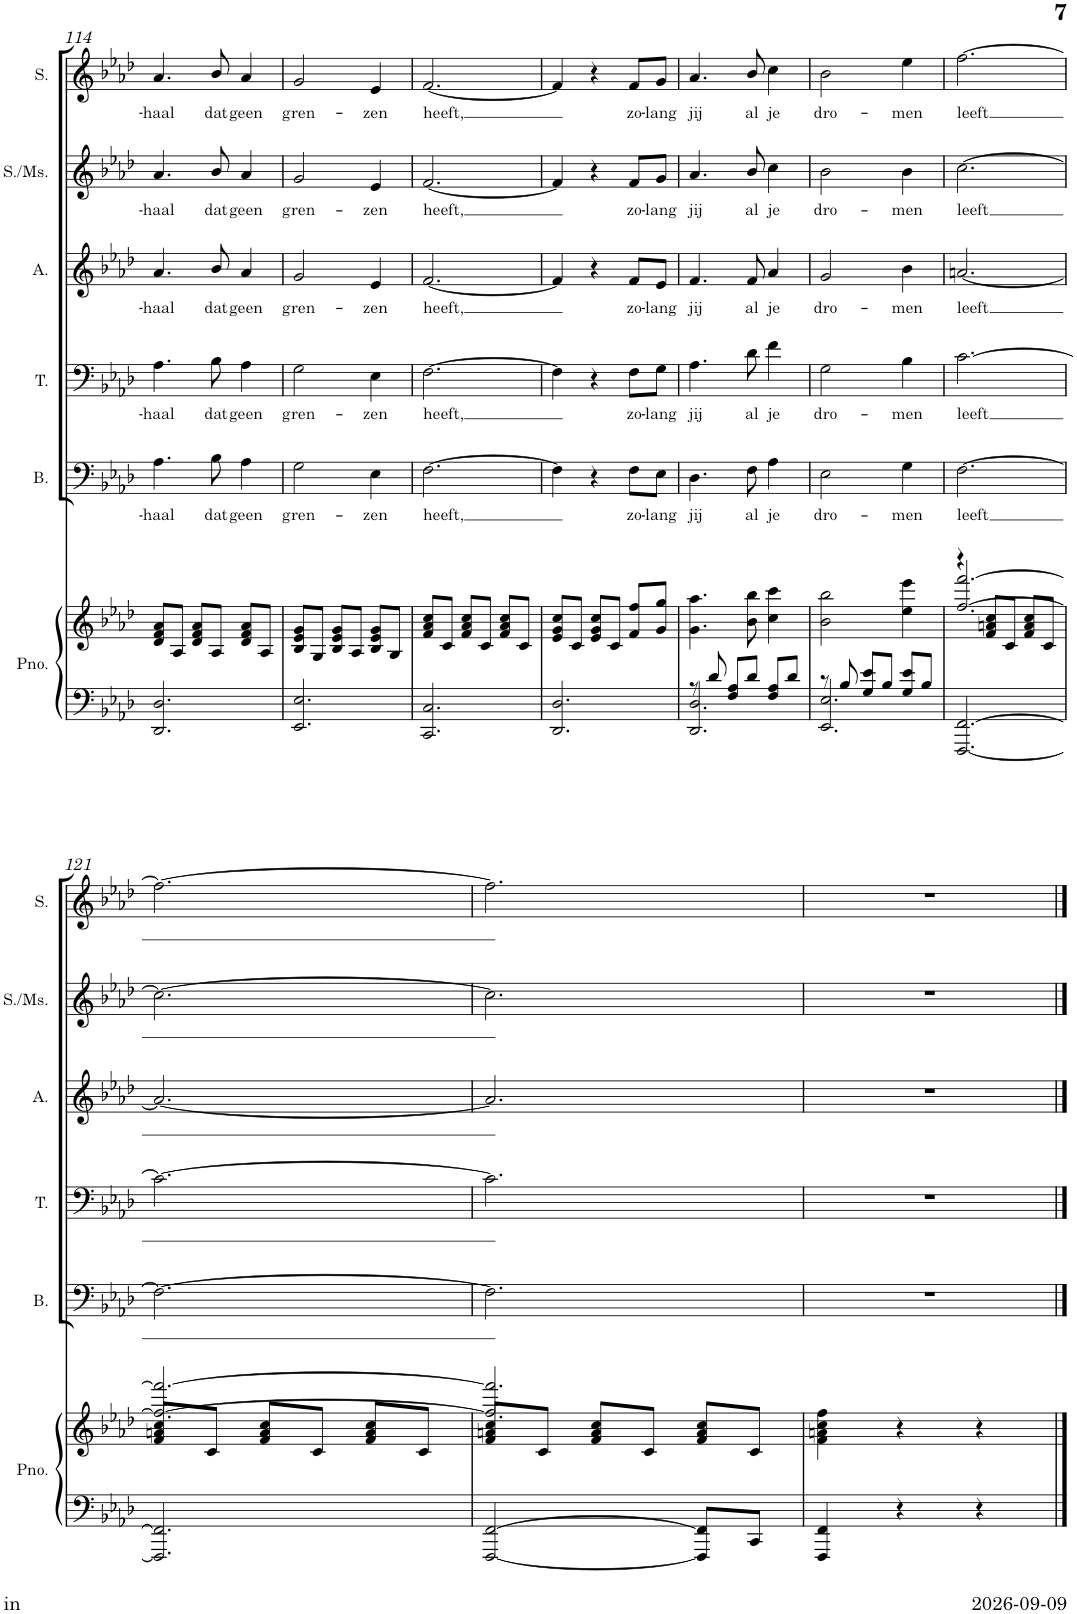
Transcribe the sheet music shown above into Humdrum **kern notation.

**kern	**kern	**kern	**text	**kern	**text	**kern	**text	**kern	**text	**kern	**text	**kern
*part7	*part7	*part6	*part6	*part5	*part5	*part4	*part4	*part3	*part3	*part2	*part2	*part1
*staff8	*staff7	*staff6	*staff6	*staff5	*staff5	*staff4	*staff4	*staff3	*staff3	*staff2	*staff2	*staff1
*I"Piano	*	*I"Bas	*	*I"Tenor	*	*I"Alt	*	*I"Sopraan/Mezzo	*	*I"Sopraan	*	*I"Solist/Koor
*I'Pno.	*	*I'B.	*	*I'T.	*	*I'A.	*	*	*	*I'S.	*	*I'So/K
!!LO:PB:g=z
*clefF4	*clefG2	*clefF4	*	*clefF4	*	*clefG2	*	*clefG2	*	*clefG2	*	*clefG2
*	*	*Trd8c14	*	*Trd5c9	*	*Trd5c9	*	*Trd5c9	*	*Trd5c9	*	*Trd5c9
*k[b-e-a-d-]	*k[b-e-a-d-]	*k[b-e-a-d-]	*	*k[b-e-a-d-]	*	*k[b-e-a-d-]	*	*k[b-e-a-d-]	*	*k[b-e-a-d-]	*	*k[b-e-a-d-]
*M3/4	*M3/4	*M3/4	*	*M3/4	*	*M3/4	*	*M3/4	*	*M3/4	*	*M3/4
=114	=114	=114	=114	=114	=114	=114	=114	=114	=114	=114	=114	=114
!	!	!	!LO:LY:b	!	!LO:LY:b	!	!LO:LY:b	!	!LO:LY:b	!	!LO:LY:b	!
2.DD-/ 2.D-/	8d-/ 8f/ 8a-/L	4.A-\	-haal	4.A-\	-haal	4.a-/	-haal	4.a-/	-haal	4.a-/	-haal	2.r
.	8A-/J	.	.	.	.	.	.	.	.	.	.	.
.	8d-/ 8f/ 8a-/L	.	.	.	.	.	.	.	.	.	.	.
!	!	!	!LO:LY:b	!	!LO:LY:b	!	!LO:LY:b	!	!LO:LY:b	!	!LO:LY:b	!
.	8A-/J	8B-\	dat	8B-\	dat	8b-/	dat	8b-/	dat	8b-/	dat	.
!	!	!	!LO:LY:b	!	!LO:LY:b	!	!LO:LY:b	!	!LO:LY:b	!	!LO:LY:b	!
.	8d-/ 8f/ 8a-/L	4A-\	geen	4A-\	geen	4a-/	geen	4a-/	geen	4a-/	geen	.
.	8A-/J	.	.	.	.	.	.	.	.	.	.	.
=115	=115	=115	=115	=115	=115	=115	=115	=115	=115	=115	=115	=115
!	!	!	!LO:LY:b	!	!LO:LY:b	!	!LO:LY:b	!	!LO:LY:b	!	!LO:LY:b	!
2.EE-/ 2.E-/	8B-/ 8e-/ 8g/L	2G\	gren-	2G\	gren-	2g/	gren-	2g/	gren-	2g/	gren-	2.r
.	8G/J	.	.	.	.	.	.	.	.	.	.	.
.	8B-/ 8e-/ 8g/L	.	.	.	.	.	.	.	.	.	.	.
.	8A-/J	.	.	.	.	.	.	.	.	.	.	.
!	!	!	!LO:LY:b	!	!LO:LY:b	!	!LO:LY:b	!	!LO:LY:b	!	!LO:LY:b	!
.	8B-/ 8e-/ 8g/L	4E-\	-zen	4E-\	-zen	4e-/	-zen	4e-/	-zen	4e-/	-zen	.
.	8B-/J	.	.	.	.	.	.	.	.	.	.	.
=116	=116	=116	=116	=116	=116	=116	=116	=116	=116	=116	=116	=116
!	!	!	!LO:LY:b	!	!LO:LY:b	!	!LO:LY:b	!	!LO:LY:b	!	!LO:LY:b	!
2.CC/ 2.C/	8f/ 8a-/ 8cc/L	[2.F\	heeft,	[2.F\	heeft,	[2.f/	heeft,	[2.f/	heeft,	[2.f/	heeft,	2.r
.	8c/J	.	.	.	.	.	.	.	.	.	.	.
.	8f/ 8a-/ 8cc/L	.	.	.	.	.	.	.	.	.	.	.
.	8c/J	.	.	.	.	.	.	.	.	.	.	.
.	8f/ 8a-/ 8cc/L	.	.	.	.	.	.	.	.	.	.	.
.	8c/J	.	.	.	.	.	.	.	.	.	.	.
=117	=117	=117	=117	=117	=117	=117	=117	=117	=117	=117	=117	=117
2.DD-/ 2.D-/	8e-/ 8g/ 8cc/L	4F\]	.	4F\]	.	4f/]	.	4f/]	.	4f/]	.	2.r
.	8c/J	.	.	.	.	.	.	.	.	.	.	.
.	8e-/ 8g/ 8cc/L	4r	.	4r	.	4r	.	4r	.	4r	.	.
.	8c/J	.	.	.	.	.	.	.	.	.	.	.
!	!	!	!LO:LY:b	!	!LO:LY:b	!	!LO:LY:b	!	!LO:LY:b	!	!LO:LY:b	!
.	8f/ 8ff/L	8F\L	zo-	8F\L	zo-	8f/L	zo-	8f/L	zo-	8f/L	zo-	.
!	!	!	!LO:LY:b	!	!LO:LY:b	!	!LO:LY:b	!	!LO:LY:b	!	!LO:LY:b	!
.	8g/ 8gg/J	8E-\J	-lang	8G\J	-lang	8e-/J	-lang	8g/J	-lang	8g/J	-lang	.
=118	=118	=118	=118	=118	=118	=118	=118	=118	=118	=118	=118	=118
*^	*	*	*	*	*	*	*	*	*	*	*	*
!	!	!	!	!LO:LY:b	!	!LO:LY:b	!	!LO:LY:b	!	!LO:LY:b	!	!LO:LY:b	!
8r	2.DD-/ 2.D-/	4.g\ 4.aa-\	4.D-\	jij	4.A-\	jij	4.f/	jij	4.a-/	jij	4.a-/	jij	2.r
8d-/	.	.	.	.	.	.	.	.	.	.	.	.	.
8F/ 8A-/L	.	.	.	.	.	.	.	.	.	.	.	.	.
!	!	!	!	!LO:LY:b	!	!LO:LY:b	!	!LO:LY:b	!	!LO:LY:b	!	!LO:LY:b	!
8d-/J	.	8b-\ 8bb-\	8F\	al	8d-\	al	8f/	al	8b-/	al	8b-/	al	.
!	!	!	!	!LO:LY:b	!	!LO:LY:b	!	!LO:LY:b	!	!LO:LY:b	!	!LO:LY:b	!
8F/ 8A-/L	.	4cc\ 4ccc\	4A-\	je	4f\	je	4a-/	je	4cc\	je	4cc\	je	.
8d-/J	.	.	.	.	.	.	.	.	.	.	.	.	.
=119	=119	=119	=119	=119	=119	=119	=119	=119	=119	=119	=119	=119	=119
!	!	!	!	!LO:LY:b	!	!LO:LY:b	!	!LO:LY:b	!	!LO:LY:b	!	!LO:LY:b	!
8r	2.EE-/ 2.E-/	2b-\ 2bb-\	2E-\	dro-	2G\	dro-	2g/	dro-	2b-\	dro-	2b-\	dro-	2.r
8B-/	.	.	.	.	.	.	.	.	.	.	.	.	.
8G/ 8e-/L	.	.	.	.	.	.	.	.	.	.	.	.	.
8B-/J	.	.	.	.	.	.	.	.	.	.	.	.	.
!	!	!	!	!LO:LY:b	!	!LO:LY:b	!	!LO:LY:b	!	!LO:LY:b	!	!LO:LY:b	!
8G/ 8e-/L	.	4ee-\ 4eee-\	4G\	-men	4B-\	-men	4b-\	-men	4b-\	-men	4ee-\	-men	.
8B-/J	.	.	.	.	.	.	.	.	.	.	.	.	.
*v	*v	*	*	*	*	*	*	*	*	*	*	*	*
=120	=120	=120	=120	=120	=120	=120	=120	=120	=120	=120	=120	=120
*	*^	*	*	*	*	*	*	*	*	*	*	*
!	!	!	!	!LO:LY:b	!	!LO:LY:b	!	!LO:LY:b	!	!LO:LY:b	!	!LO:LY:b	!
[2.FFF/ [2.FF/	4r	[2.ff/ [2.fff/	[2.F\	leeft	[2.c\	leeft	[2.an/	leeft	[2.cc\	leeft	[2.ff\	leeft	2.r
.	8f/ 8an/ 8cc/L	.	.	.	.	.	.	.	.	.	.	.	.
.	8c/J	.	.	.	.	.	.	.	.	.	.	.	.
.	8f/ 8a/ 8cc/L	.	.	.	.	.	.	.	.	.	.	.	.
.	8c/J	.	.	.	.	.	.	.	.	.	.	.	.
!!LO:LB:g=z
=121	=121	=121	=121	=121	=121	=121	=121	=121	=121	=121	=121	=121	=121
2.FFF/] 2.FF/]	8f/ 8an/ 8cc/L	2.ff/_ 2.fff/_	2.F\_	.	2.c\_	.	2.a/_	.	2.cc\_	.	2.ff\_	.	2.r
.	8c/J	.	.	.	.	.	.	.	.	.	.	.	.
.	8f/ 8a/ 8cc/L	.	.	.	.	.	.	.	.	.	.	.	.
.	8c/J	.	.	.	.	.	.	.	.	.	.	.	.
.	8f/ 8a/ 8cc/L	.	.	.	.	.	.	.	.	.	.	.	.
.	8c/J	.	.	.	.	.	.	.	.	.	.	.	.
=122	=122	=122	=122	=122	=122	=122	=122	=122	=122	=122	=122	=122	=122
[2FFF/ [2FF/	8f/ 8an/ 8cc/L	2.ff/] 2.fff/]	2.F\]	.	2.c\]	.	2.a/]	.	2.cc\]	.	2.ff\]	.	2.r
.	8c/J	.	.	.	.	.	.	.	.	.	.	.	.
.	8f/ 8a/ 8cc/L	.	.	.	.	.	.	.	.	.	.	.	.
.	8c/J	.	.	.	.	.	.	.	.	.	.	.	.
8FFF/] 8FF/]L	8f/ 8a/ 8cc/L	.	.	.	.	.	.	.	.	.	.	.	.
8CC/J	8c/J	.	.	.	.	.	.	.	.	.	.	.	.
*	*v	*v	*	*	*	*	*	*	*	*	*	*	*
=123	=123	=123	=123	=123	=123	=123	=123	=123	=123	=123	=123	=123
4FFF/ 4FF/	4f\ 4an\ 4cc\ 4ff\	2.r	.	2.r	.	2.r	.	2.r	.	2.r	.	2.r
4r	4r	.	.	.	.	.	.	.	.	.	.	.
4r	4r	.	.	.	.	.	.	.	.	.	.	.
==	==	==	==	==	==	==	==	==	==	==	==	==
*-	*-	*-	*-	*-	*-	*-	*-	*-	*-	*-	*-	*-
